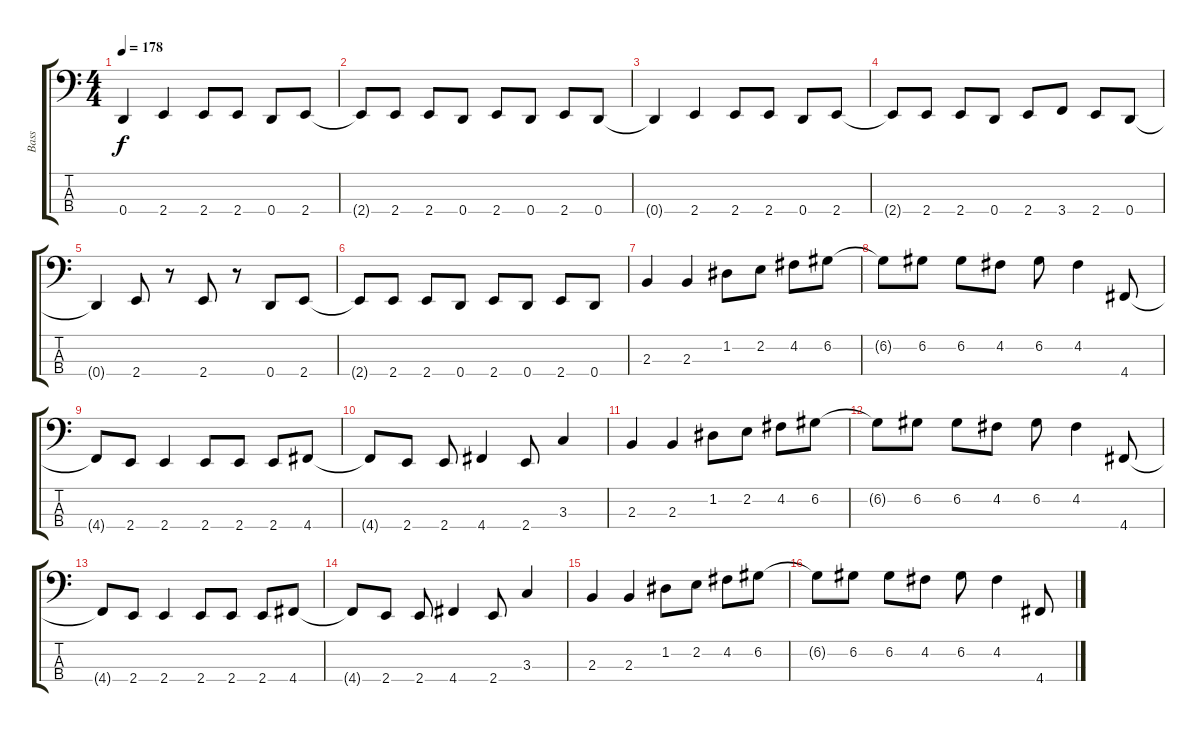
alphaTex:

\track ("Bass" "Bass") {instrument electricbasspick}
\staff {score tabs}
\tuning (G2 D2 A1 D1) {hide}
\ts (4 4)
\tempo 178
\clef f4
\ks c
0.4{t}.4{dy f} 2.4.4 2.4.8 2.4.8 0.4.8 2.4.8 |
2.4{t}.8 2.4.8 2.4.8 0.4.8 2.4.8 0.4.8 2.4.8 0.4.8 |
0.4{t}.4 2.4.4 2.4.8 2.4.8 0.4.8 2.4.8 |
2.4{t}.8 2.4.8 2.4.8 0.4.8 2.4.8 3.4.8 2.4.8 0.4.8 |
0.4{t}.4 2.4.8 r.8 2.4.8 r.8 0.4.8 2.4.8 |
2.4{t}.8 2.4.8 2.4.8 0.4.8 2.4.8 0.4.8 2.4.8 0.4.8 |
2.3.4 2.3.4 1.2.8 2.2.8 4.2.8 6.2.8 |
6.2{t}.8 6.2.8 6.2.8 4.2.8 6.2.8 4.2.4 4.4.8 |
4.4{t}.8 2.4.8 2.4.4 2.4.8 2.4.8 2.4.8 4.4.8 |
4.4{t}.8 2.4.8 2.4.8 4.4.4 2.4.8 3.3.4 |
2.3.4 2.3.4 1.2.8 2.2.8 4.2.8 6.2.8 |
6.2{t}.8 6.2.8 6.2.8 4.2.8 6.2.8 4.2.4 4.4.8 |
4.4{t}.8 2.4.8 2.4.4 2.4.8 2.4.8 2.4.8 4.4.8 |
4.4{t}.8 2.4.8 2.4.8 4.4.4 2.4.8 3.3.4 |
2.3.4 2.3.4 1.2.8 2.2.8 4.2.8 6.2.8 |
6.2{t}.8 6.2.8 6.2.8 4.2.8 6.2.8 4.2.4 4.4.8
